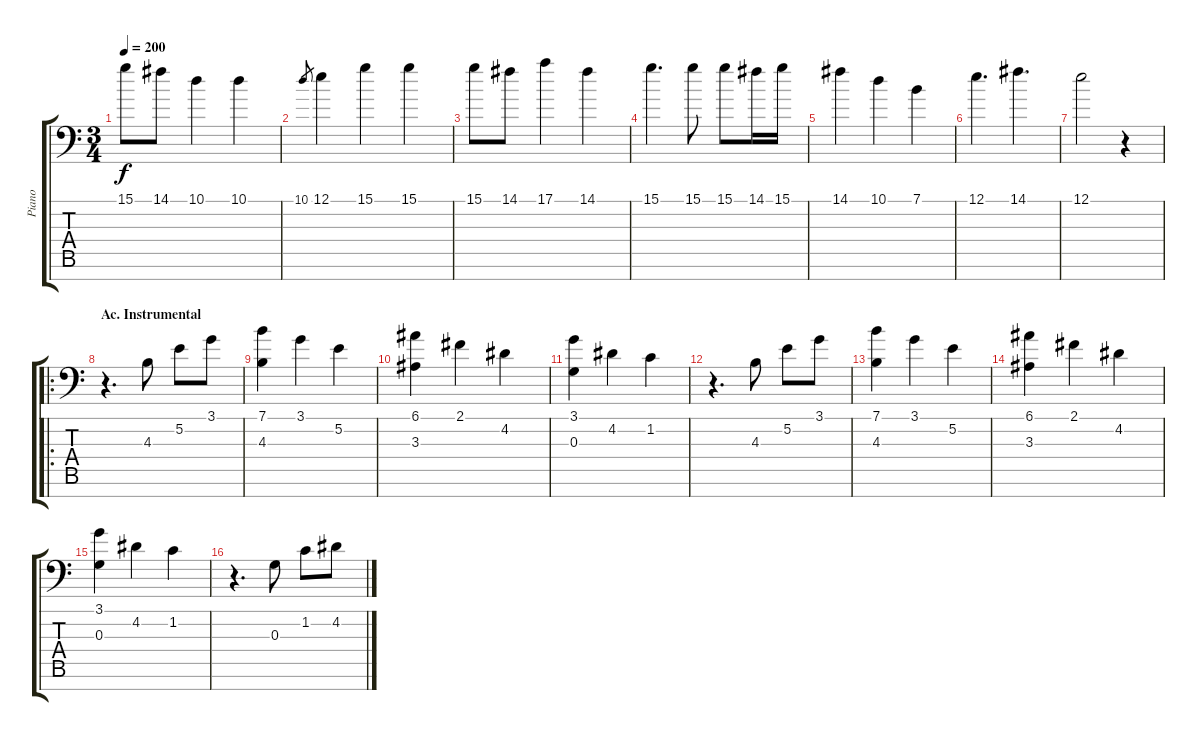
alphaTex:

\track ("Piano" "Piano") {instrument acousticgrandpiano}
\staff {score tabs}
\tuning (E4 B3 G3 D3 A2 E2 A1) {hide}
\ts (3 4)
\tempo 200
\clef f4
\ks c
15.1.8{dy f} 14.1.8 10.1.4 10.1.4 |
10.1.8{gr} 12.1.4 15.1.4 15.1.4 |
15.1.8 14.1.8 17.1.4 14.1.4 |
15.1.4{d} 15.1.8 15.1.8 14.1.16 15.1.16 |
14.1.4 10.1.4 7.1.4 |
12.1.4{d} 14.1.4{d} |
12.1.2 r.4 |
\ro
\section ("" "Ac. Instrumental")
r.4{d} 4.3.8 5.2.8 3.1.8 |
(7.1 4.3).4 3.1.4 5.2.4 |
(6.1 3.3).4 2.1.4 4.2.4 |
(3.1 0.3).4 4.2.4 1.2.4 |
r.4{d} 4.3.8 5.2.8 3.1.8 |
(7.1 4.3).4 3.1.4 5.2.4 |
(6.1 3.3).4 2.1.4 4.2.4 |
(3.1 0.3).4 4.2.4 1.2.4 |
r.4{d} 0.3.8 1.2.8 4.2.8
